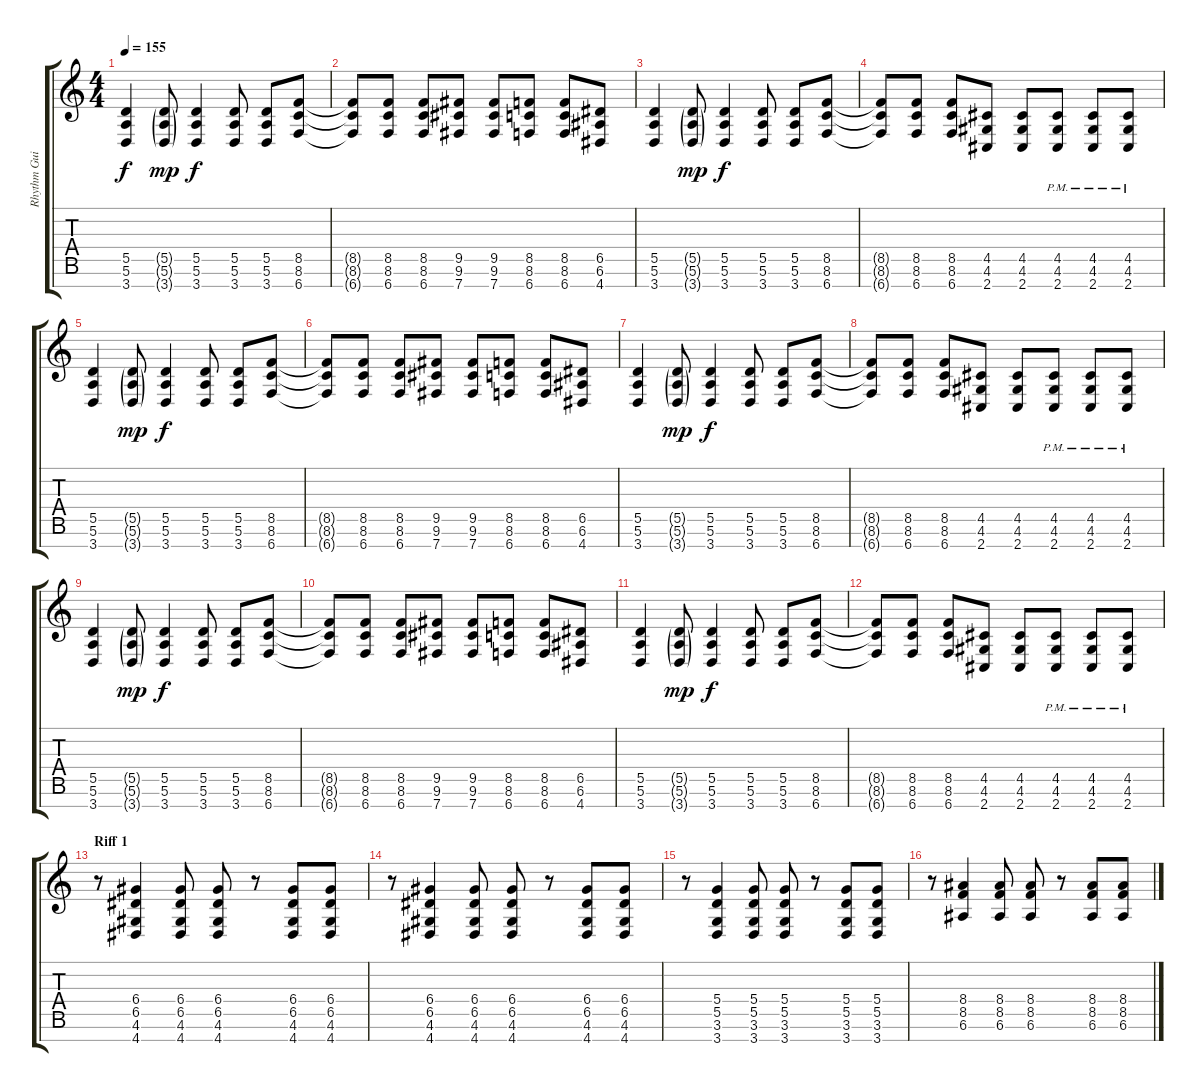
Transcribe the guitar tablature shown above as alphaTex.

\track ("Rhythm Guitar R" "Rhythm Gui") {instrument distortionguitar}
\staff {score tabs}
\tuning (E4 B3 G3 D3 A2 E2 B1) {hide}
\ts (4 4)
\tempo 155
\clef g2
\ks c
(5.5 5.6 3.7).4{dy f} (5.5{g} 5.6{g} 3.7{g}).8{dy mp} (5.5 5.6 3.7).4{dy f} (5.5 5.6 3.7).8 (5.5 5.6 3.7).8 (8.5 8.6 6.7).8 |
(8.5{t} 8.6{t} 6.7{t}).8 (8.5 8.6 6.7).8 (8.5 8.6 6.7).8 (9.5 9.6 7.7).8 (9.5 9.6 7.7).8 (8.5 8.6 6.7).8 (8.5 8.6 6.7).8 (6.5 6.6 4.7).8 |
(5.5 5.6 3.7).4 (5.5{g} 5.6{g} 3.7{g}).8{dy mp} (5.5 5.6 3.7).4{dy f} (5.5 5.6 3.7).8 (5.5 5.6 3.7).8 (8.5 8.6 6.7).8 |
(8.5{t} 8.6{t} 6.7{t}).8 (8.5 8.6 6.7).8 (8.5 8.6 6.7).8 (4.5 4.6 2.7).8 (4.5 4.6 2.7).8 (4.5{pm} 4.6{pm} 2.7{pm}).8 (4.5{pm} 4.6{pm} 2.7{pm}).8 (4.5{pm} 4.6{pm} 2.7{pm}).8 |
(5.5 5.6 3.7).4 (5.5{g} 5.6{g} 3.7{g}).8{dy mp} (5.5 5.6 3.7).4{dy f} (5.5 5.6 3.7).8 (5.5 5.6 3.7).8 (8.5 8.6 6.7).8 |
(8.5{t} 8.6{t} 6.7{t}).8 (8.5 8.6 6.7).8 (8.5 8.6 6.7).8 (9.5 9.6 7.7).8 (9.5 9.6 7.7).8 (8.5 8.6 6.7).8 (8.5 8.6 6.7).8 (6.5 6.6 4.7).8 |
(5.5 5.6 3.7).4 (5.5{g} 5.6{g} 3.7{g}).8{dy mp} (5.5 5.6 3.7).4{dy f} (5.5 5.6 3.7).8 (5.5 5.6 3.7).8 (8.5 8.6 6.7).8 |
(8.5{t} 8.6{t} 6.7{t}).8 (8.5 8.6 6.7).8 (8.5 8.6 6.7).8 (4.5 4.6 2.7).8 (4.5 4.6 2.7).8 (4.5{pm} 4.6{pm} 2.7{pm}).8 (4.5{pm} 4.6{pm} 2.7{pm}).8 (4.5{pm} 4.6{pm} 2.7{pm}).8 |
(5.5 5.6 3.7).4 (5.5{g} 5.6{g} 3.7{g}).8{dy mp} (5.5 5.6 3.7).4{dy f} (5.5 5.6 3.7).8 (5.5 5.6 3.7).8 (8.5 8.6 6.7).8 |
(8.5{t} 8.6{t} 6.7{t}).8 (8.5 8.6 6.7).8 (8.5 8.6 6.7).8 (9.5 9.6 7.7).8 (9.5 9.6 7.7).8 (8.5 8.6 6.7).8 (8.5 8.6 6.7).8 (6.5 6.6 4.7).8 |
(5.5 5.6 3.7).4 (5.5{g} 5.6{g} 3.7{g}).8{dy mp} (5.5 5.6 3.7).4{dy f} (5.5 5.6 3.7).8 (5.5 5.6 3.7).8 (8.5 8.6 6.7).8 |
(8.5{t} 8.6{t} 6.7{t}).8 (8.5 8.6 6.7).8 (8.5 8.6 6.7).8 (4.5 4.6 2.7).8 (4.5 4.6 2.7).8 (4.5{pm} 4.6{pm} 2.7{pm}).8 (4.5{pm} 4.6{pm} 2.7{pm}).8 (4.5{pm} 4.6{pm} 2.7{pm}).8 |
\section ("" "Riff 1")
r.8 (6.4 6.5 4.6 4.7).4 (6.4 6.5 4.6 4.7).8 (6.4 6.5 4.6 4.7).8 r.8 (6.4 6.5 4.6 4.7).8 (6.4 6.5 4.6 4.7).8 |
r.8 (6.4 6.5 4.6 4.7).4 (6.4 6.5 4.6 4.7).8 (6.4 6.5 4.6 4.7).8 r.8 (6.4 6.5 4.6 4.7).8 (6.4 6.5 4.6 4.7).8 |
r.8 (5.4 5.5 3.6 3.7).4 (5.4 5.5 3.6 3.7).8 (5.4 5.5 3.6 3.7).8 r.8 (5.4 5.5 3.6 3.7).8 (5.4 5.5 3.6 3.7).8 |
r.8 (8.4 8.5 6.6).4 (8.4 8.5 6.6).8 (8.4 8.5 6.6).8 r.8 (8.4 8.5 6.6).8 (8.4 8.5 6.6).8
